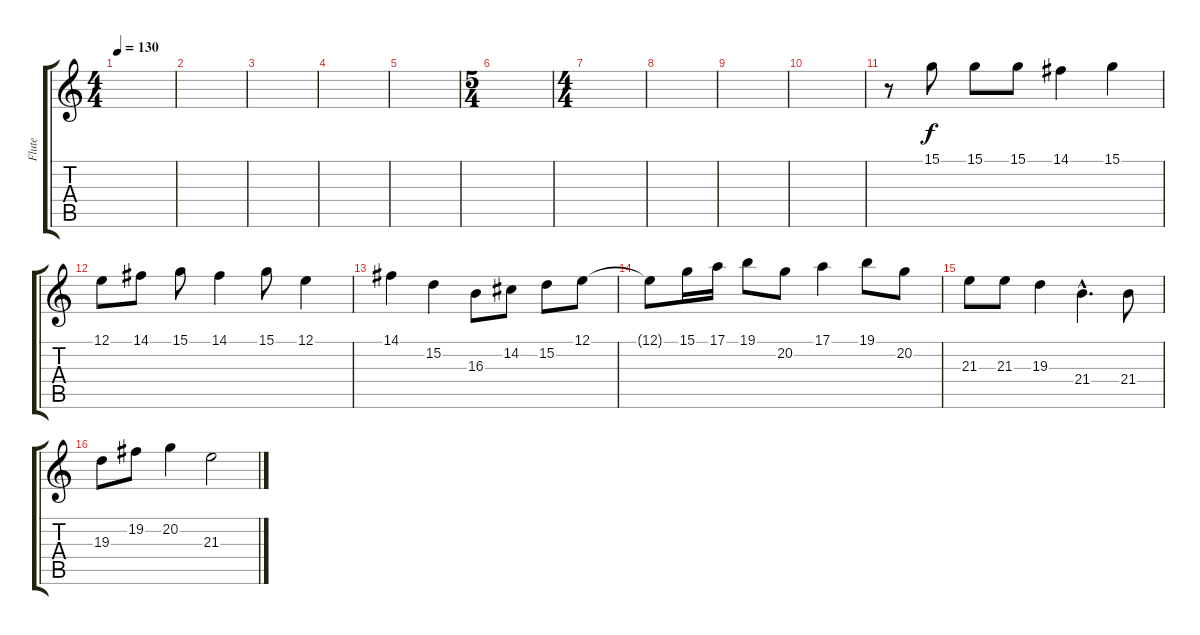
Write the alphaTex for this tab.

\track ("Flute" "Flute") {instrument flute}
\staff {score tabs}
\tuning (E4 B3 G3 D3 A2 E2) {hide}
\ts (4 4)
\tempo 130
\clef g2
\ks c
|
|
|
|
|
\ts (5 4)
|
\ts (4 4)
|
|
|
|
r.8 15.1.8 15.1.8 15.1.8 14.1.4 15.1.4 |
12.1.8 14.1.8 15.1.8 14.1.4 15.1.8 12.1.4 |
14.1.4 15.2.4 16.3.8 14.2.8 15.2.8 12.1.8 |
12.1{t}.8 15.1.16 17.1.16 19.1.8 20.2.8 17.1.4 19.1.8 20.2.8 |
21.3.8 21.3.8 19.3.4 21.4{hac}.4{d} 21.4.8 |
19.3.8 19.2.8 20.2.4 21.3.2
